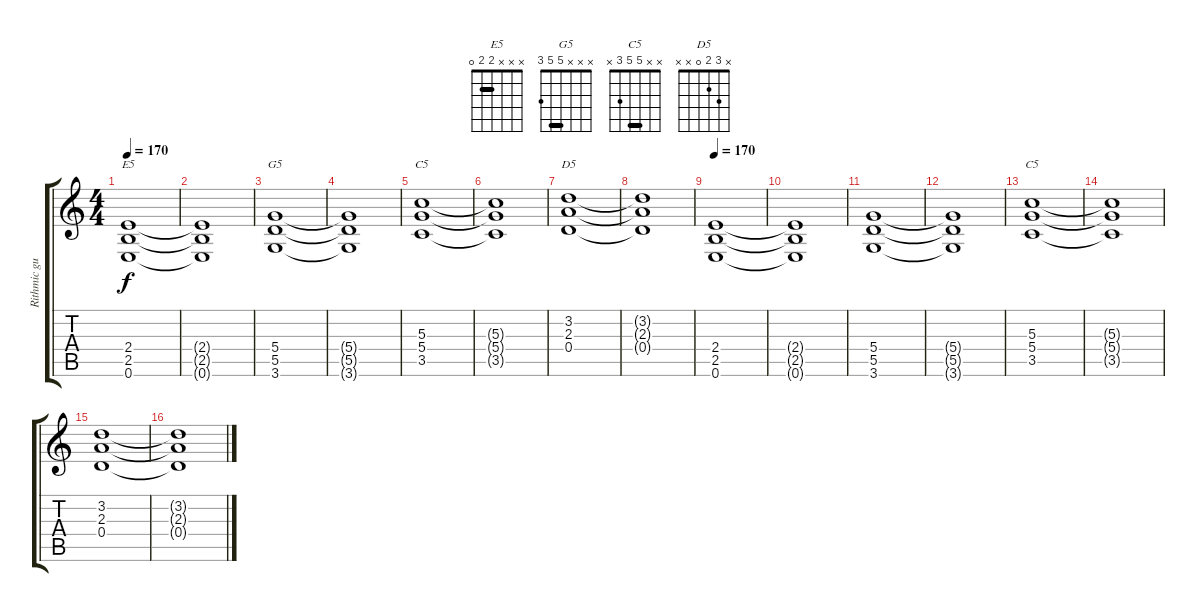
\track ("Rithmic guitar" "Rithmic gu") {instrument overdrivenguitar}
\staff {score tabs}
\tuning (E4 B3 G3 D3 A2 E2) {hide}
\chord ("E5" x x x 2 2 0) {barre 2}
\chord ("G5" x x x 5 5 3) {barre 5}
\chord ("C5" x x 5 5 3 x)
\chord ("D5" x 3 2 0 x x)
\chord ("C5" x x 5 5 3 x) {barre 5}
\ts (4 4)
\tempo 170
\clef g2
\ks c
(2.4 2.5 0.6).1{ch "E5" dy f} |
(2.4{t} 2.5{t} 0.6{t}).1 |
(5.4 5.5 3.6).1{ch "G5"} |
(5.4{t} 5.5{t} 3.6{t}).1 |
(5.3 5.4 3.5).1{ch "C5"} |
(5.3{t} 5.4{t} 3.5{t}).1 |
(3.2 2.3 0.4).1{ch "D5"} |
(3.2{t} 2.3{t} 0.4{t}).1 |
\tempo 180
\tempo 170
(2.4 2.5 0.6).1{instrument pad2warm} |
(2.4{t} 2.5{t} 0.6{t}).1 |
(5.4 5.5 3.6).1 |
(5.4{t} 5.5{t} 3.6{t}).1 |
(5.3 5.4 3.5).1{ch "C5"} |
(5.3{t} 5.4{t} 3.5{t}).1 |
(3.2 2.3 0.4).1 |
(3.2{t} 2.3{t} 0.4{t}).1
